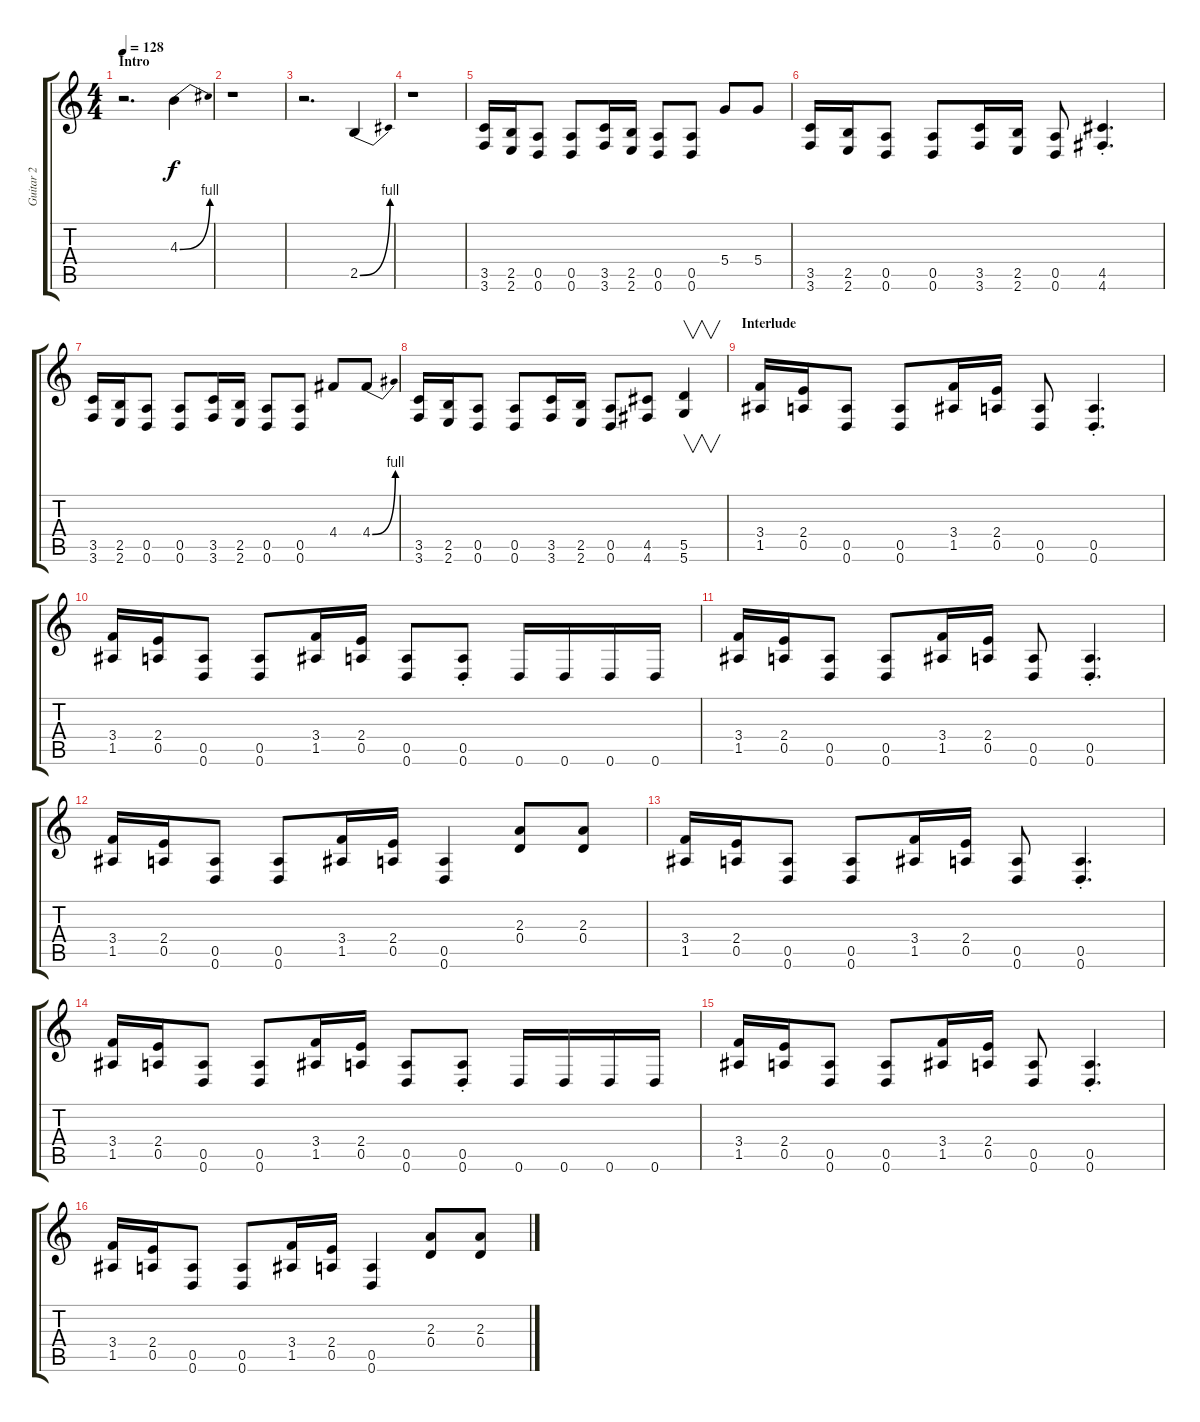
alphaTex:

\track ("Guitar 2" "Guitar 2") {instrument overdrivenguitar}
\staff {score tabs}
\tuning (E4 B3 G3 D3 A2 D2) {hide}
\ts (4 4)
\section ("" "Intro")
\tempo 128
\clef g2
\ks c
r.2{d dy f instrument overdrivenguitar} 4.3{be (bend 0 0 60 4)}.4 |
r.1 |
r.2{d} 2.5{be (bend 0 0 60 4)}.4 |
r.1 |
(3.5 3.6).16 (2.5 2.6).16 (0.5 0.6).8 (0.5 0.6).8 (3.5 3.6).16 (2.5 2.6).16 (0.5 0.6).8 (0.5 0.6).8 5.4.8 5.4.8 |
(3.5 3.6).16 (2.5 2.6).16 (0.5 0.6).8 (0.5 0.6).8 (3.5 3.6).16 (2.5 2.6).16 (0.5 0.6).8 (4.5{st} 4.6{st}).4{d} |
(3.5 3.6).16 (2.5 2.6).16 (0.5 0.6).8 (0.5 0.6).8 (3.5 3.6).16 (2.5 2.6).16 (0.5 0.6).8 (0.5 0.6).8 4.4.8 4.4{be (bend 0 0 60 4)}.8 |
(3.5 3.6).16 (2.5 2.6).16 (0.5 0.6).8 (0.5 0.6).8 (3.5 3.6).16 (2.5 2.6).16 (0.5 0.6).8 (4.5 4.6).8 (5.5 5.6).4{v} |
\section ("" "Interlude")
(3.4 1.5).16 (2.4 0.5).16 (0.5 0.6).8 (0.5 0.6).8 (3.4 1.5).16 (2.4 0.5).16 (0.5 0.6).8 (0.5{st} 0.6{st}).4{d} |
(3.4 1.5).16 (2.4 0.5).16 (0.5 0.6).8 (0.5 0.6).8 (3.4 1.5).16 (2.4 0.5).16 (0.5 0.6).8 (0.5{st} 0.6{st}).8 0.6.16 0.6.16 0.6.16 0.6.16 |
(3.4 1.5).16 (2.4 0.5).16 (0.5 0.6).8 (0.5 0.6).8 (3.4 1.5).16 (2.4 0.5).16 (0.5 0.6).8 (0.5{st} 0.6{st}).4{d} |
(3.4 1.5).16 (2.4 0.5).16 (0.5 0.6).8 (0.5 0.6).8 (3.4 1.5).16 (2.4 0.5).16 (0.5 0.6).4 (2.3 0.4).8 (2.3 0.4).8 |
(3.4 1.5).16 (2.4 0.5).16 (0.5 0.6).8 (0.5 0.6).8 (3.4 1.5).16 (2.4 0.5).16 (0.5 0.6).8 (0.5{st} 0.6{st}).4{d} |
(3.4 1.5).16 (2.4 0.5).16 (0.5 0.6).8 (0.5 0.6).8 (3.4 1.5).16 (2.4 0.5).16 (0.5 0.6).8 (0.5{st} 0.6{st}).8 0.6.16 0.6.16 0.6.16 0.6.16 |
(3.4 1.5).16 (2.4 0.5).16 (0.5 0.6).8 (0.5 0.6).8 (3.4 1.5).16 (2.4 0.5).16 (0.5 0.6).8 (0.5{st} 0.6{st}).4{d} |
(3.4 1.5).16 (2.4 0.5).16 (0.5 0.6).8 (0.5 0.6).8 (3.4 1.5).16 (2.4 0.5).16 (0.5 0.6).4 (2.3 0.4).8 (2.3 0.4).8
